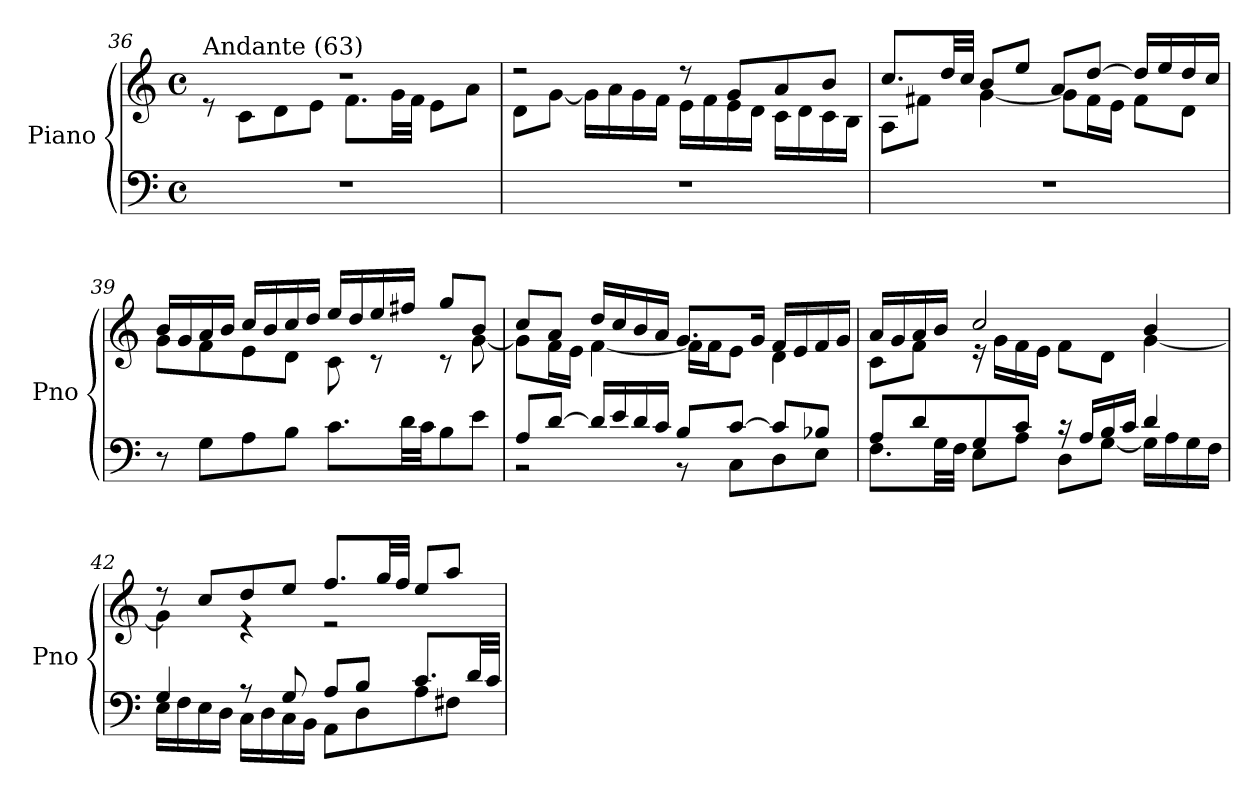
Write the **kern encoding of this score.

**kern	**kern
*part1	*part1
*staff2	*staff1
*I"Piano	*
*I'Pno	*
!!LO:PB:g=z
*clefF4	*clefG2
*k[]	*k[]
*C:	*C:
*M4/4	*M4/4
*met(c)	*met(c)
=36	=36
*	*^
!	!LO:TX:a:t=Andante (63)	!
1r	1rdd	8re
.	.	8c\L
.	.	8d\
.	.	8e\J
.	.	8.f\L
.	.	32g\LL
.	.	32f\JJJ
.	.	8e\L
.	.	8a\J
=37	=37	=37
1r	2rdd	8d\L
.	.	[8g\J
.	.	16g\LL]
.	.	16a\
.	.	16g\
.	.	16f\JJ
.	8r	16e\LL
.	.	16f\
.	8g/L	16e\
.	.	16d\JJ
.	8a/	16c\LL
.	.	16d\
.	8b/J	16c\
.	.	16B\JJ
=38	=38	=38
1r	8.cc/L	8A\L
.	.	8f#X\J
.	32dd/LL	.
.	32cc/JJJ	.
.	8b/L	[4g\
.	8ee/J	.
.	8a/L	8g\L]
.	[8dd/J	16f#\L
.	.	16e\JJ
.	16dd/LL]	8f#\L
.	16ee/	.
.	16dd/	8d\J
.	16cc/JJ	.
=39	=39	=39
8r	16b/LL	8g\L
.	16g/	.
8G\L	16a/	8f\
.	16b/JJ	.
8A\	16cc/LL	8e\
.	16b/	.
8B\J	16cc/	8d\J
.	16dd/JJ	.
8.c\L	16ee/LL	8c\
.	16dd/	.
.	16ee/	8r
32d\LL	16ff#X/JJ	.
32c\JJ	.	.
8B\	8gg/L	8r
8e\J	8b/J	[8g\
!!LO:LB:g=z	!!
=40	=40	=40
*^	*	*
8A/L	2r	8cc/L	8g\L]
[8d/J	.	8a/J	16f\L
.	.	.	16e\JJ
16d/LL]	.	16dd/LL	[4f\
16e/	.	16cc/	.
16d/	.	16b/	.
16c/JJ	.	16a/JJ	.
8B/L	8r	8.g/L	16f\LL]
.	.	.	16f\J
[8c/J	8C\L	.	8e\J
.	.	16g/Jk	.
8c/L]	8D\	16f/LL	4d\
.	.	16e/	.
8B-X/J	8E\J	16f/	.
.	.	16g/JJ	.
=41	=41	=41	=41
8A/L	8.F\L	16a/LL	8c\L
.	.	16g/	.
8d/	.	16a/	8f\J
.	32G\LL	16b/JJ	.
.	32F\JJJ	.	.
8G/	8E\L	2cc/	16re
.	.	.	16g\LL
8c/J	8A\J	.	16f\
.	.	.	16e\JJ
16rc	8D\L	.	8f\L
16A/LL	.	.	.
16B/	[8G\J	.	8d\J
16c/JJ	.	.	.
4d/	16G\LL]	4b/	[4g\
.	16A\	.	.
.	16G\	.	.
.	16F\JJ	.	.
=42	=42	=42	=42
4G/	16E\LL	8rdd	4g\]
.	16F\	.	.
.	16E\	8cc/L	.
.	16D\JJ	.	.
8rA	16C\LL	8dd/	4re
.	16D\	.	.
8G/	16C\	8ee/J	.
.	16BB\JJ	.	.
8A/L	8AA\L	8.ff/L	2re
8B/J	8D\	.	.
.	.	32gg/LL	.
.	.	32ff/JJJ	.
8.c/L	8A\	8ee/L	.
.	8F#X\J	8aa/J	.
32d/LL	.	.	.
32c/JJJ	.	.	.
*v	*v	*	*
*	*v	*v
=	=
*-	*-
